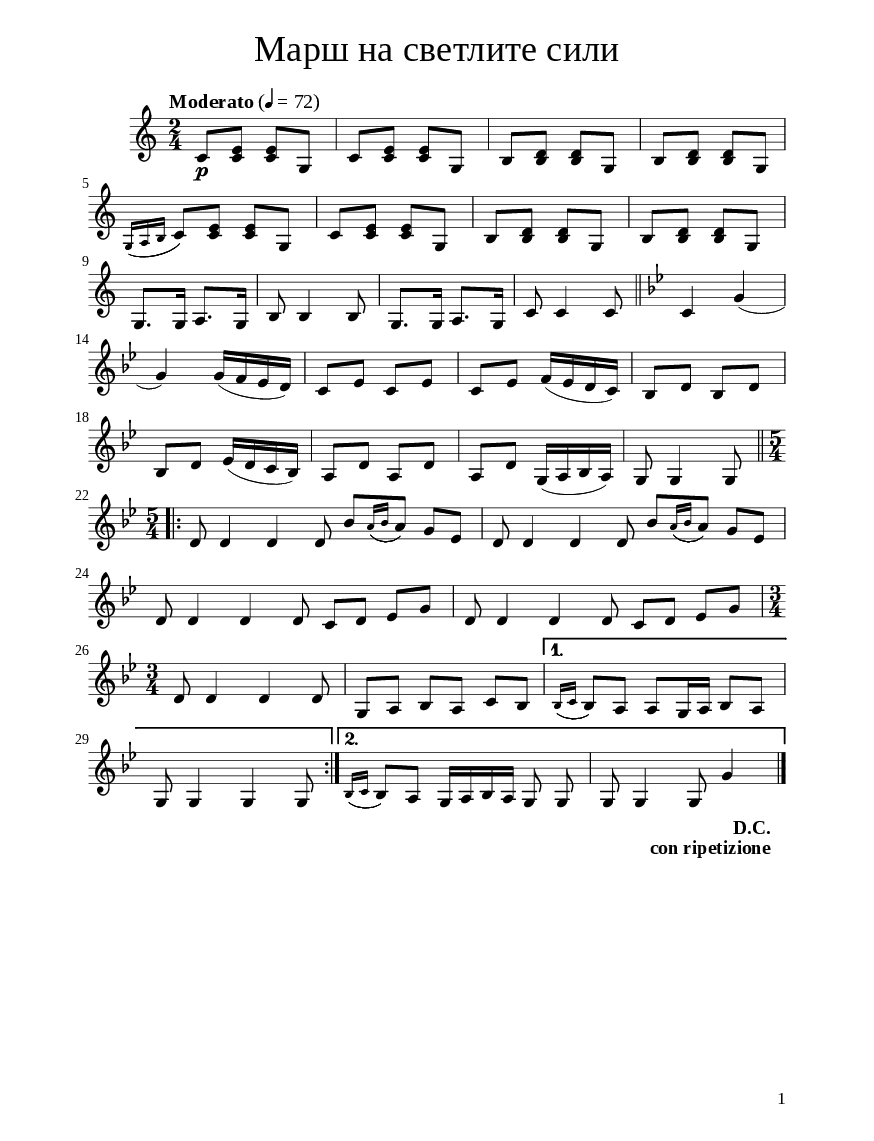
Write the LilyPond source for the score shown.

\version "2.24.4"

% include paper part and global functions
\include "include/globals.ily"
\bookpart {
  \label #'ref162
  \tocItem \markup "Марш на светлите сили"
  \paper {
    % the system system spacing is custom here so do not include bookpart-paper.ily
    print-all-headers = ##t
    print-page-number = ##t
    print-first-page-number = ##t

    % put page numbers on the bottom
    oddHeaderMarkup = \markup ""
    evenHeaderMarkup = \markup ""
    oddFooterMarkup = \markup
    \fill-line {
      ""
      \if \should-print-page-number \fromproperty #'page:page-number-string
    }
    evenFooterMarkup = \markup
    \fill-line {
      \if \should-print-page-number \fromproperty #'page:page-number-string
      ""
    }

    left-margin = 1.5\cm
    right-margin = 1.5\cm
    top-margin = 1.6\cm
    bottom-margin = 1.2\cm
    ragged-bottom = ##t % do not spread the staves to fill the whole vertical space

    % change distance between staves
    system-system-spacing =
    #'((basic-distance . 10)
       (minimum-distance . 6)
       (padding . 1)
       (stretchability . 10))
  }

  \header {
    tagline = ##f
  }

  \score {
    \include "include/score-layout.ily"
    \new Voice \absolute {
      \clef treble
      \key c \major
      \time 2/4
      \tempoFunc "Moderato" 4 "72"
      \autoBeamOff
      c'8 \p [<e'
      c'>8]   <e'
      c'>8  [g8] | % 2
      c'8  [<e'
      c'>8]  <e'
      c'>8  [g8] | % 3
      b8  [<d'
      b>8]   <d'
      b>8 [g8] | % 4
      b8  [<d'
      b>8] <d'
      b>8 [g8] \break | % 5
      \acciaccatura { g16 [( a16 b16 ]} c'8 ) [<e'
      c'>8] <e'
      c'>8 [g8] | % 6
      c'8 [<e'
      c'>8]  <e'
      c'>8  [g8] | % 7
      b8 [<d'
      b>8] <d'
      b>8 [g8] | % 8
      b8 [ <d'
      b>8] <d'
      b>8 [g8] \break | % 9
      g8. [g16] a8. [g16] |
      b8 b4 b8 | % 11
      g8. [g16] a8. [g16] | % 12
      c'8 c'4 c'8 \bar "||"
      \key g \minor c'4 g'4 ( \break | % 14
      g'4 ) g'16 [( f'16 es'16 d'16 )] | % 15
      c'8 [es'8] c'8 [es'8] | % 16
      c'8 [es'8] f'16 [( es'16 d'16 c'16 )] | % 17
      bes8 [d'8] bes8 [d'8] \break | % 18
      bes8 [d'8] es'16 ([ d'16 c'16 bes16 ]) | % 19
      a8 [d'8] a8 [d'8] |
      a8 [d'8] g16 ([ a16 bes16 a16 ]) | % 21
      g8 g4 g8 \bar "||"
      \break | % 22
      \time 5/4
      \bar ".|:-||"  \repeat volta 2 {
        d'8 d'4 d'4 d'8 bes'8[ \acciaccatura { a'16 ( [bes'16] } a'8] ) g'8
        [es'8] | % 23
        d'8 d'4 d'4 d'8 bes'8[ \acciaccatura { a'16 ( [bes'16] } a'8] ) g'8
        [es'8] \break | % 24
        d'8 d'4 d'4 d'8 c'8 [d'8] es'8 [g'8] | % 25
        d'8 d'4 d'4 d'8 c'8 [d'8] es'8 [g'8] \break | % 26
        \time 3/4  d'8 d'4 d'4 d'8 | % 27
        g8 [a8] bes8 [a8] c'8 [bes8] |  % 28
      }
      \alternative {
        {
          \acciaccatura { bes16 ( [c'16] } bes8 ) [a8] a8 [g16 a16] bes8 [a8]
          \break | % 29
          g8 g4 g4 g8     |
        }
        {
          \acciaccatura { bes16 ( [c'16] } bes8 ) [a8] g16 [a16 bes16 a16] g8 g8 | % 31
          g8 g4 g8 g'4 \bar "|."
        }
      }
    }

    \addlyrics {}

    \header {
      title = \titleFunc #'ref_desc_17 "Марш на светлите сили" "Marš na svetlite sili  – Marsch der lichen Mächte"
    }

    \midi{}

  } % score

  \markup \dcr-two "D.C." "con ripetizione" #6

} % bookpart
